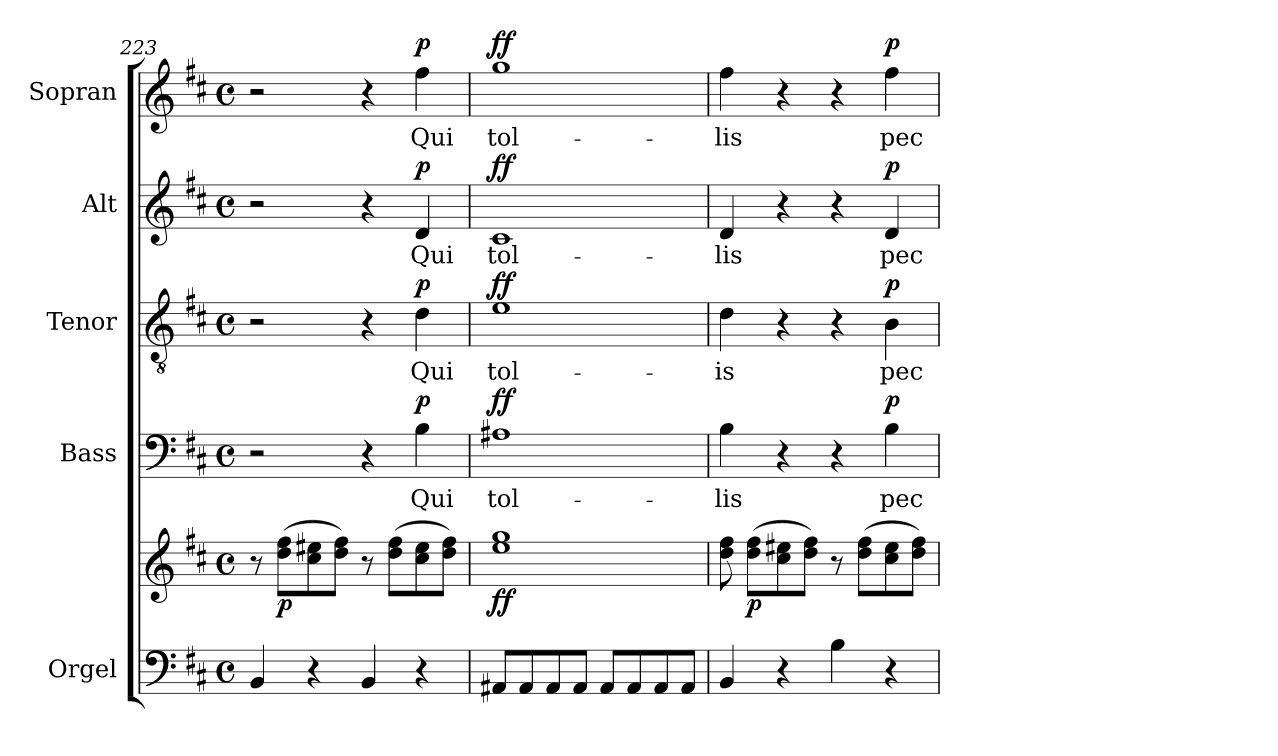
**kern	**kern	**dynam	**kern	**text	**dynam	**kern	**text	**dynam	**kern	**text	**dynam	**kern	**text	**dynam
*part5	*part5	*part5	*part4	*part4	*part4	*part3	*part3	*part3	*part2	*part2	*part2	*part1	*part1	*part1
*staff6	*staff5	*staff5/6	*staff4	*staff4	*staff4	*staff3	*staff3	*staff3	*staff2	*staff2	*staff2	*staff1	*staff1	*staff1
*I"Orgel	*	*	*I"Bass	*	*	*I"Tenor	*	*	*I"Alt	*	*	*I"Sopran	*	*
*I'Org.	*	*	*I'B.	*	*	*I'T.	*	*	*I'A.	*	*	*I'S.	*	*
*clefF4	*clefG2	*	*clefF4	*	*	*clefGv2	*	*	*clefG2	*	*	*clefG2	*	*
*k[f#c#]	*k[f#c#]	*	*k[f#c#]	*	*	*k[f#c#]	*	*	*k[f#c#]	*	*	*k[f#c#]	*	*
*D:	*D:	*	*D:	*	*	*D:	*	*	*D:	*	*	*D:	*	*
*M4/4	*M4/4	*	*M4/4	*	*	*M4/4	*	*	*M4/4	*	*	*M4/4	*	*
*met(c)	*met(c)	*	*met(c)	*	*	*met(c)	*	*	*met(c)	*	*	*met(c)	*	*
=223	=223	=223	=223	=223	=223	=223	=223	=223	=223	=223	=223	=223	=223	=223
4BB/	8r	.	2r	.	.	2r	.	.	2r	.	.	2r	.	.
!	!	!LO:DY:b	!	!	!	!	!	!	!	!	!	!	!	!
.	(>8dd\ 8ff#\L	p	.	.	.	.	.	.	.	.	.	.	.	.
4r	8cc#\ 8ee#X\	.	.	.	.	.	.	.	.	.	.	.	.	.
.	8dd\ 8ff#\J)	.	.	.	.	.	.	.	.	.	.	.	.	.
4BB/	8r	.	4r	.	.	4r	.	.	4r	.	.	4r	.	.
.	(>8dd\ 8ff#\L	.	.	.	.	.	.	.	.	.	.	.	.	.
!	!	!	!	!LO:LY:b	!LO:DY:a	!	!LO:LY:b	!LO:DY:a	!	!LO:LY:b	!LO:DY:a	!	!LO:LY:b	!LO:DY:a
4r	8cc#\ 8ee#\	.	4B\	Qui	p	4d\	Qui	p	4d/	Qui	p	4ff#\	Qui	p
.	8dd\ 8ff#\J)	.	.	.	.	.	.	.	.	.	.	.	.	.
=224	=224	=224	=224	=224	=224	=224	=224	=224	=224	=224	=224	=224	=224	=224
!	!	!LO:DY:b	!	!LO:LY:b	!LO:DY:a	!	!LO:LY:b	!LO:DY:a	!	!LO:LY:b	!LO:DY:a	!	!LO:LY:b	!LO:DY:a
8AA#X/L	1ee 1gg	ff	1A#X	tol-	ff	1e	tol-	ff	1c#	tol-	ff	1gg	tol-	ff
8AA#/	.	.	.	.	.	.	.	.	.	.	.	.	.	.
8AA#/	.	.	.	.	.	.	.	.	.	.	.	.	.	.
8AA#/J	.	.	.	.	.	.	.	.	.	.	.	.	.	.
8AA#/L	.	.	.	.	.	.	.	.	.	.	.	.	.	.
8AA#/	.	.	.	.	.	.	.	.	.	.	.	.	.	.
8AA#/	.	.	.	.	.	.	.	.	.	.	.	.	.	.
8AA#/J	.	.	.	.	.	.	.	.	.	.	.	.	.	.
=225	=225	=225	=225	=225	=225	=225	=225	=225	=225	=225	=225	=225	=225	=225
!	!	!	!	!LO:LY:b	!	!	!LO:LY:b	!	!	!LO:LY:b	!	!	!LO:LY:b	!
4BB/	8dd\ 8ff#\	.	4B\	-lis	.	4d\	-is	.	4d/	-lis	.	4ff#\	-lis	.
!	!	!LO:DY:b	!	!	!	!	!	!	!	!	!	!	!	!
.	(>8dd\ 8ff#\L	p	.	.	.	.	.	.	.	.	.	.	.	.
4r	8cc#\ 8ee#X\	.	4r	.	.	4r	.	.	4r	.	.	4r	.	.
.	8dd\ 8ff#\J)	.	.	.	.	.	.	.	.	.	.	.	.	.
4B\	8r	.	4r	.	.	4r	.	.	4r	.	.	4r	.	.
.	(>8dd\ 8ff#\L	.	.	.	.	.	.	.	.	.	.	.	.	.
!	!	!	!	!LO:LY:b	!LO:DY:a	!	!LO:LY:b	!LO:DY:a	!	!LO:LY:b	!LO:DY:a	!	!LO:LY:b	!LO:DY:a
4r	8cc#\ 8ee#\	.	4B\	pec-	p	4B\	pec-	p	4d/	pec-	p	4ff#\	pec-	p
.	8dd\ 8ff#\J)	.	.	.	.	.	.	.	.	.	.	.	.	.
=	=	=	=	=	=	=	=	=	=	=	=	=	=	=
*-	*-	*-	*-	*-	*-	*-	*-	*-	*-	*-	*-	*-	*-	*-
